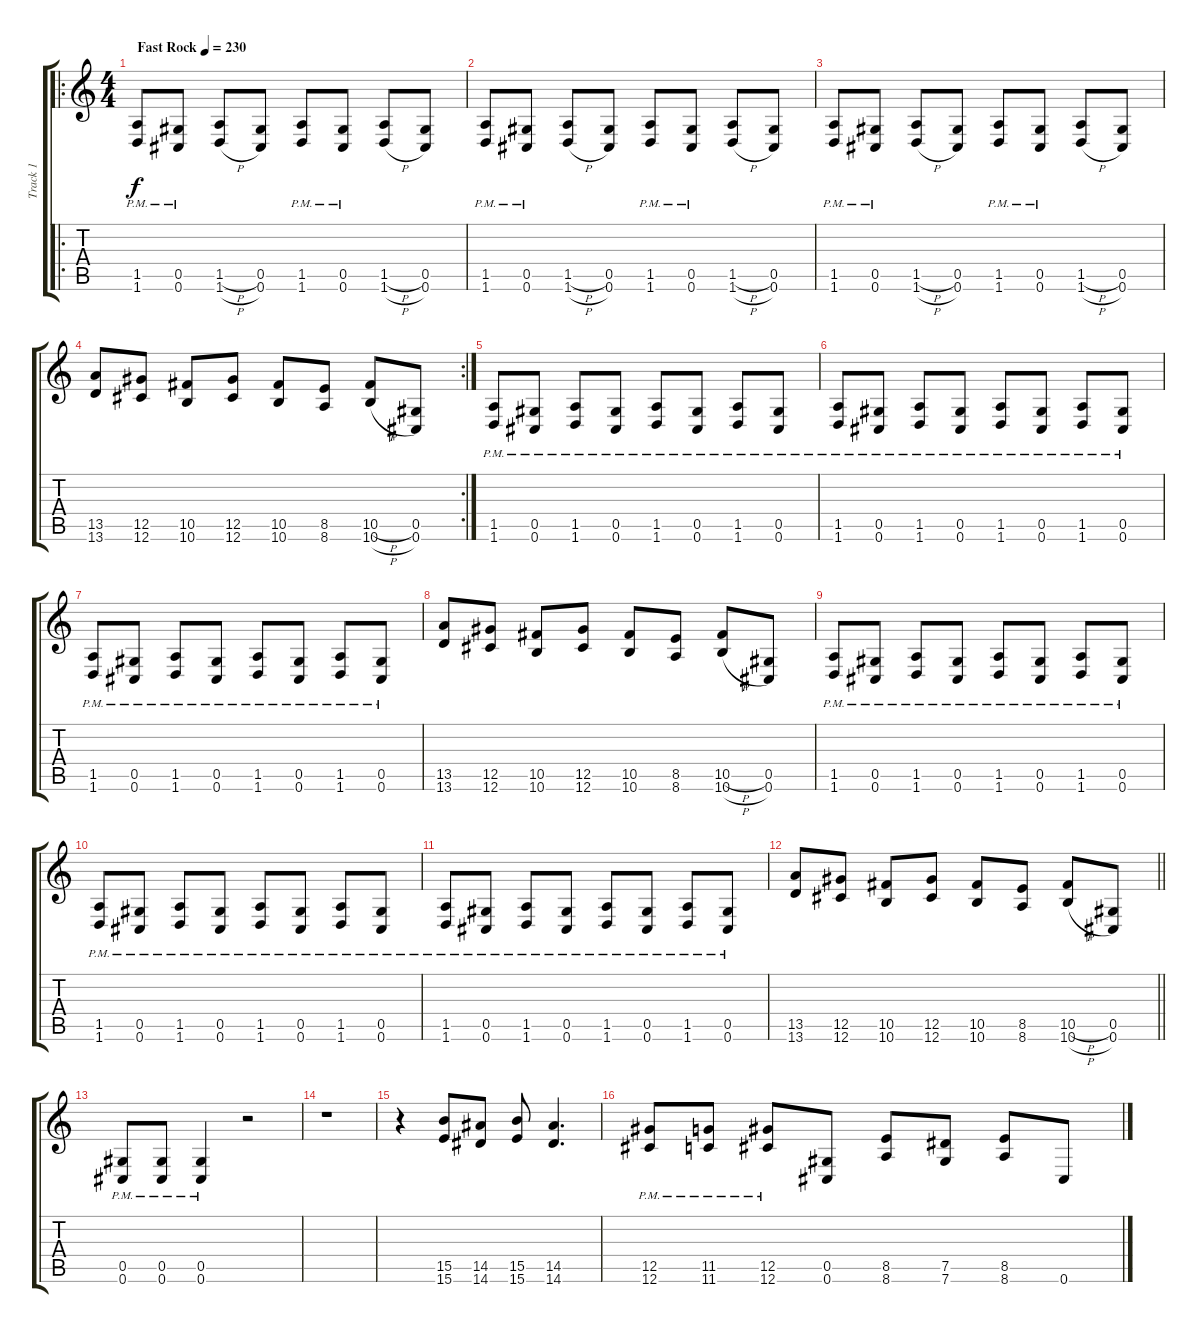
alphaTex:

\track ("Track 1" "Track 1") {instrument distortionguitar}
\staff {score tabs}
\tuning (Eb4 Bb3 Gb3 Db3 Ab2 Db2) {hide}
\ro
\ts (4 4)
\tempo (230 "Fast Rock")
\clef g2
\ks c
(1.5{pm} 1.6{pm}).8{dy f instrument distortionguitar} (0.5{pm} 0.6{pm}).8 (1.5{h} 1.6{h}).8 (0.5 0.6).8 (1.5{pm} 1.6{pm}).8 (0.5{pm} 0.6{pm}).8 (1.5{h} 1.6{h}).8 (0.5 0.6).8 |
(1.5{pm} 1.6{pm}).8 (0.5{pm} 0.6{pm}).8 (1.5{h} 1.6{h}).8 (0.5 0.6).8 (1.5{pm} 1.6{pm}).8 (0.5{pm} 0.6{pm}).8 (1.5{h} 1.6{h}).8 (0.5 0.6).8 |
(1.5{pm} 1.6{pm}).8 (0.5{pm} 0.6{pm}).8 (1.5{h} 1.6{h}).8 (0.5 0.6).8 (1.5{pm} 1.6{pm}).8 (0.5{pm} 0.6{pm}).8 (1.5{h} 1.6{h}).8 (0.5 0.6).8 |
\rc 2
(13.5 13.6).8 (12.5 12.6).8 (10.5 10.6).8 (12.5 12.6).8 (10.5 10.6).8 (8.5 8.6).8 (10.5{h} 10.6{h}).8 (0.5 0.6).8 |
(1.5{pm} 1.6{pm}).8 (0.5{pm} 0.6{pm}).8 (1.5{pm} 1.6{pm}).8 (0.5{pm} 0.6{pm}).8 (1.5{pm} 1.6{pm}).8 (0.5{pm} 0.6{pm}).8 (1.5{pm} 1.6{pm}).8 (0.5{pm} 0.6{pm}).8 |
(1.5{pm} 1.6{pm}).8 (0.5{pm} 0.6{pm}).8 (1.5{pm} 1.6{pm}).8 (0.5{pm} 0.6{pm}).8 (1.5{pm} 1.6{pm}).8 (0.5{pm} 0.6{pm}).8 (1.5{pm} 1.6{pm}).8 (0.5{pm} 0.6{pm}).8 |
(1.5{pm} 1.6{pm}).8 (0.5{pm} 0.6{pm}).8 (1.5{pm} 1.6{pm}).8 (0.5{pm} 0.6{pm}).8 (1.5{pm} 1.6{pm}).8 (0.5{pm} 0.6{pm}).8 (1.5{pm} 1.6{pm}).8 (0.5{pm} 0.6{pm}).8 |
(13.5 13.6).8 (12.5 12.6).8 (10.5 10.6).8 (12.5 12.6).8 (10.5 10.6).8 (8.5 8.6).8 (10.5{h} 10.6{h}).8 (0.5 0.6).8 |
(1.5{pm} 1.6{pm}).8 (0.5{pm} 0.6{pm}).8 (1.5{pm} 1.6{pm}).8 (0.5{pm} 0.6{pm}).8 (1.5{pm} 1.6{pm}).8 (0.5{pm} 0.6{pm}).8 (1.5{pm} 1.6{pm}).8 (0.5{pm} 0.6{pm}).8 |
(1.5{pm} 1.6{pm}).8 (0.5{pm} 0.6{pm}).8 (1.5{pm} 1.6{pm}).8 (0.5{pm} 0.6{pm}).8 (1.5{pm} 1.6{pm}).8 (0.5{pm} 0.6{pm}).8 (1.5{pm} 1.6{pm}).8 (0.5{pm} 0.6{pm}).8 |
(1.5{pm} 1.6{pm}).8 (0.5{pm} 0.6{pm}).8 (1.5{pm} 1.6{pm}).8 (0.5{pm} 0.6{pm}).8 (1.5{pm} 1.6{pm}).8 (0.5{pm} 0.6{pm}).8 (1.5{pm} 1.6{pm}).8 (0.5{pm} 0.6{pm}).8 |
\barLineRight lightlight
(13.5 13.6).8 (12.5 12.6).8 (10.5 10.6).8 (12.5 12.6).8 (10.5 10.6).8 (8.5 8.6).8 (10.5{h} 10.6{h}).8 (0.5 0.6).8 |
(0.5{pm} 0.6{pm}).8 (0.5{pm} 0.6{pm}).8 (0.5{pm} 0.6{pm}).4 r.2 |
r.1 |
r.4 (15.5 15.6).8 (14.5 14.6).8 (15.5 15.6).8 (14.5 14.6).4{d} |
(12.5{pm} 12.6{pm}).8 (11.5{pm} 11.6{pm}).8 (12.5{pm} 12.6{pm}).8 (0.5 0.6).8 (8.5 8.6).8 (7.5 7.6).8 (8.5 8.6).8 0.6.8
